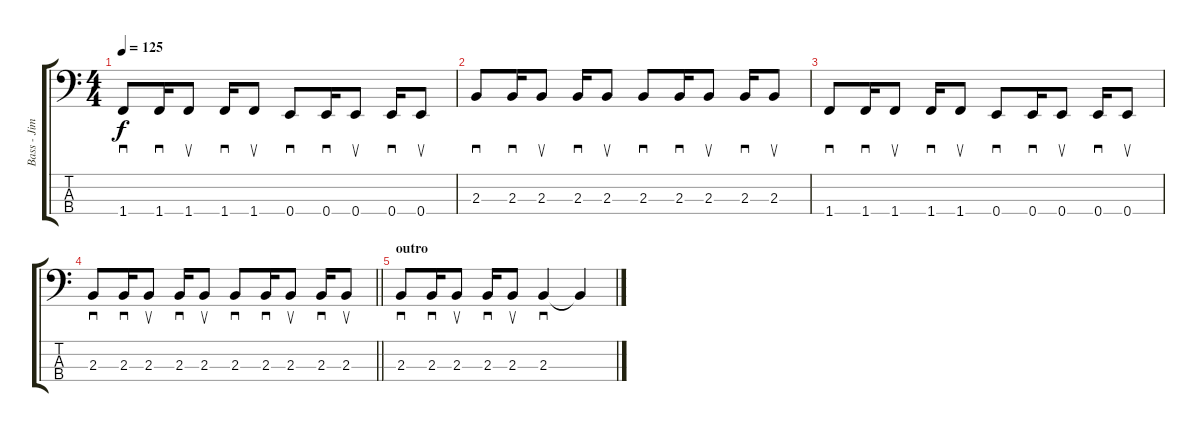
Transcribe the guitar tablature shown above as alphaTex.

\track ("Bass - Jim Gray" "Bass - Jim") {instrument electricbasspick}
\staff {score tabs}
\tuning (G2 D2 A1 E1) {hide}
\ts (4 4)
\tempo 125
\clef f4
\ks c
1.4.8{sd dy f} 1.4.16{sd} 1.4.8{su} 1.4.16{sd} 1.4.8{su} 0.4.8{sd} 0.4.16{sd} 0.4.8{su} 0.4.16{sd} 0.4.8{su} |
2.3.8{sd} 2.3.16{sd} 2.3.8{su} 2.3.16{sd} 2.3.8{su} 2.3.8{sd} 2.3.16{sd} 2.3.8{su} 2.3.16{sd} 2.3.8{su} |
1.4.8{sd} 1.4.16{sd} 1.4.8{su} 1.4.16{sd} 1.4.8{su} 0.4.8{sd} 0.4.16{sd} 0.4.8{su} 0.4.16{sd} 0.4.8{su} |
\barLineRight lightlight
2.3.8{sd} 2.3.16{sd} 2.3.8{su} 2.3.16{sd} 2.3.8{su} 2.3.8{sd} 2.3.16{sd} 2.3.8{su} 2.3.16{sd} 2.3.8{su} |
\section ("" "outro")
2.3.8{sd} 2.3.16{sd} 2.3.8{su} 2.3.16{sd} 2.3.8{su} 2.3.4{sd} 2.3{t}.4
